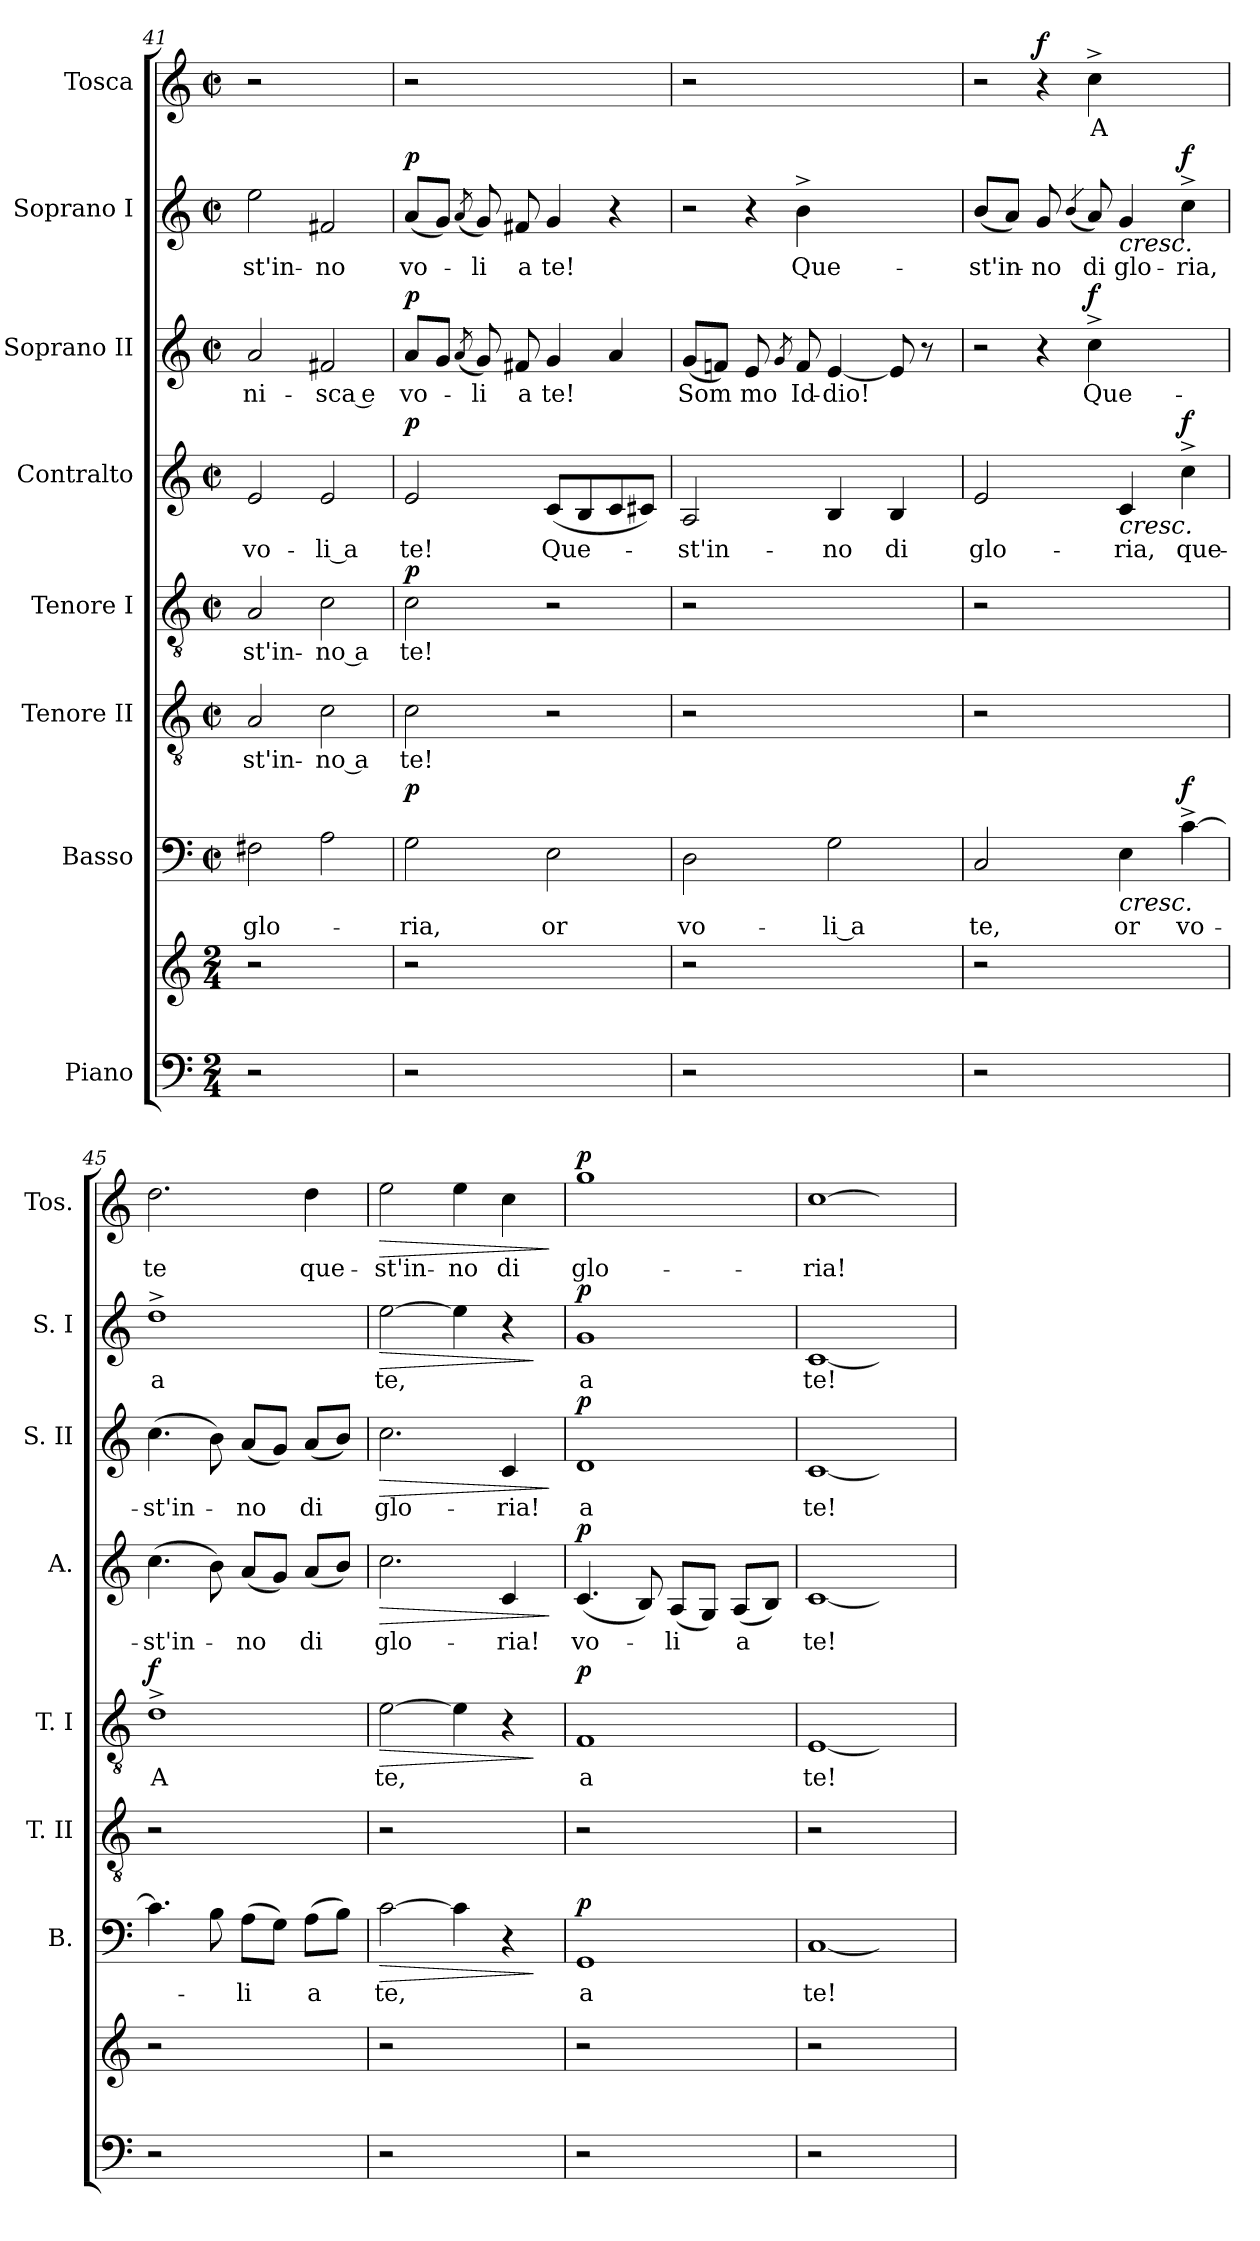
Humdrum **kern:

**kern	**kern	**kern	**text	**dynam	**kern	**text	**kern	**text	**dynam	**kern	**text	**dynam	**kern	**text	**dynam	**kern	**text	**dynam	**kern	**text	**dynam
*part8	*part8	*part7	*part7	*part7	*part6	*part6	*part5	*part5	*part5	*part4	*part4	*part4	*part3	*part3	*part3	*part2	*part2	*part2	*part1	*part1	*part1
*staff9	*staff8	*staff7	*staff7	*staff7	*staff6	*staff6	*staff5	*staff5	*staff5	*staff4	*staff4	*staff4	*staff3	*staff3	*staff3	*staff2	*staff2	*staff2	*staff1	*staff1	*staff1
*I"Piano	*	*I"Basso	*	*	*I"Tenore II	*	*I"Tenore I	*	*	*I"Contralto	*	*	*I"Soprano II	*	*	*I"Soprano I	*	*	*I"Tosca	*	*
*	*	*I'B.	*	*	*I'T. II	*	*I'T. I	*	*	*I'A.	*	*	*I'S. II	*	*	*I'S. I	*	*	*I'Tos.	*	*
*clefF4	*clefG2	*clefF4	*	*	*clefGv2	*	*clefGv2	*	*	*clefG2	*	*	*clefG2	*	*	*clefG2	*	*	*clefG2	*	*
*k[]	*k[]	*k[]	*	*	*k[]	*	*k[]	*	*	*k[]	*	*	*k[]	*	*	*k[]	*	*	*k[]	*	*
*M2/4	*M2/4	*M2/2	*	*	*M2/2	*	*M2/2	*	*	*M2/2	*	*	*M2/2	*	*	*M2/2	*	*	*M2/2	*	*
*	*	*met(c|)	*	*	*met(c|)	*	*met(c|)	*	*	*met(c|)	*	*	*met(c|)	*	*	*met(c|)	*	*	*met(c|)	*	*
=41	=41	=41	=41	=41	=41	=41	=41	=41	=41	=41	=41	=41	=41	=41	=41	=41	=41	=41	=41	=41	=41
!	!	!	!LO:LY:b	!	!	!LO:LY:b	!	!LO:LY:b	!	!	!LO:LY:b	!	!	!LO:LY:b	!	!	!LO:LY:b	!	!	!	!
2r	2r	2F#X\	glo-	.	2A/	-st'in-	2A/	-st'in-	.	2e/	vo-	.	2a/	-ni-	.	2ee\	-st'in-	.	2r	.	.
!	!	!	!	!	!	!LO:LY:b	!	!LO:LY:b	!	!	!LO:LY:b	!	!	!LO:LY:b	!	!	!LO:LY:b	!	!	!	!
2ryy	2ryy	2A\	.	.	2c\	-no a	2c\	-no a	.	2e/	-li a	.	2f#X/	-sca e	.	2f#X/	-no	.	2ryy	.	.
=42	=42	=42	=42	=42	=42	=42	=42	=42	=42	=42	=42	=42	=42	=42	=42	=42	=42	=42	=42	=42	=42
!	!	!	!LO:LY:b	!LO:DY:a	!	!LO:LY:b	!	!LO:LY:b	!LO:DY:a	!	!LO:LY:b	!LO:DY:a	!	!LO:LY:b	!LO:DY:a	!	!LO:LY:b	!LO:DY:a	!	!	!
2r	2r	2G\	-ria,	p	2c\	te!	2c\	te!	p	2e/	te!	p	8a/L	vo-	p	(8a/L	vo-	p	2r	.	.
.	.	.	.	.	.	.	.	.	.	.	.	.	8g/J	.	.	8g/J)	.	.	.	.	.
.	.	.	.	.	.	.	.	.	.	.	.	.	(8qa/	.	.	(8qa/	.	.	.	.	.
!	!	!	!	!	!	!	!	!	!	!	!	!	!	!LO:LY:b	!	!	!LO:LY:b	!	!	!	!
.	.	.	.	.	.	.	.	.	.	.	.	.	8g/)	-li	.	8g/)	-li	.	.	.	.
!	!	!	!	!	!	!	!	!	!	!	!	!	!	!LO:LY:b	!	!	!LO:LY:b	!	!	!	!
.	.	.	.	.	.	.	.	.	.	.	.	.	8f#X/	a	.	8f#X/	a	.	.	.	.
!	!	!	!LO:LY:b	!	!LO:N:vis=2	!	!LO:N:vis=2	!	!	!	!LO:LY:b	!	!	!LO:LY:b	!	!	!LO:LY:b	!	!	!	!
2ryy	2ryy	2E\	or	.	4r	.	4r	.	.	(8c/L	Que-	.	4g/	te!	.	4g/	te!	.	2ryy	.	.
.	.	.	.	.	.	.	.	.	.	8B/	.	.	.	.	.	.	.	.	.	.	.
!	!	!	!	!	!	!	!	!	!	!	!	!	!	!	!	!LO:N:vis=4	!	!	!	!	!
.	.	.	.	.	4ryy	.	4ryy	.	.	8c/	.	.	4a/	.	.	8r	.	.	.	.	.
.	.	.	.	.	.	.	.	.	.	8c#X/J)	.	.	.	.	.	8ryy	.	.	.	.	.
!!LO:PB:g=z
=43	=43	=43	=43	=43	=43	=43	=43	=43	=43	=43	=43	=43	=43	=43	=43	=43	=43	=43	=43	=43	=43
!	!	!	!LO:LY:b	!	!	!	!	!	!	!	!LO:LY:b	!	!	!LO:LY:b	!	!LO:N:vis=2	!	!	!	!	!
2r	2r	2D\	vo-	.	2r	.	2r	.	.	2A/	-st'in-	.	(8g/L	Som	.	4r	.	.	2r	.	.
.	.	.	.	.	.	.	.	.	.	.	.	.	8fn/J)	.	.	.	.	.	.	.	.
!	!	!	!	!	!	!	!	!	!	!	!	!	!	!LO:LY:b	!	!LO:N:vis=4	!	!	!	!	!
.	.	.	.	.	.	.	.	.	.	.	.	.	8e/	mo	.	8r	.	.	.	.	.
.	.	.	.	.	.	.	.	.	.	.	.	.	8qg/	.	.	.	.	.	.	.	.
!	!	!	!	!	!	!	!	!	!	!	!	!	!	!LO:LY:b	!	!	!LO:LY:b	!	!	!	!
.	.	.	.	.	.	.	.	.	.	.	.	.	8f/	Id-	.	4b^\	Que-	.	.	.	.
!	!	!	!LO:LY:b	!	!	!	!	!	!	!	!LO:LY:b	!	!	!LO:LY:b	!	!	!	!	!	!	!
2ryy	2ryy	2G\	-li a	.	2ryy	.	2ryy	.	.	4B/	-no	.	[4e/	-dio!	.	.	.	.	2ryy	.	.
.	.	.	.	.	.	.	.	.	.	.	.	.	.	.	.	4.ryy	.	.	.	.	.
!	!	!	!	!	!	!	!	!	!	!	!LO:LY:b	!	!	!	!	!	!	!	!	!	!
.	.	.	.	.	.	.	.	.	.	4B/	di	.	8e/]	.	.	.	.	.	.	.	.
!	!	!	!	!	!	!	!	!	!	!	!	!	!LO:N:vis=8	!	!	!	!	!	!	!	!
.	.	.	.	.	.	.	.	.	.	.	.	.	16r	.	.	.	.	.	.	.	.
.	.	.	.	.	.	.	.	.	.	.	.	.	16ryy	.	.	.	.	.	.	.	.
=44	=44	=44	=44	=44	=44	=44	=44	=44	=44	=44	=44	=44	=44	=44	=44	=44	=44	=44	=44	=44	=44
!	!	!	!LO:LY:b	!	!	!	!	!	!	!	!LO:LY:b	!	!LO:N:vis=2	!	!	!	!LO:LY:b	!	!LO:N:vis=2	!	!
2r	2r	2C/	te,	.	2r	.	2r	.	.	2e/	glo-	.	4r	.	.	(8b/L	-st'in-	.	4r	.	.
.	.	.	.	.	.	.	.	.	.	.	.	.	.	.	.	8a/J)	.	.	.	.	.
!	!	!	!	!	!	!	!	!	!	!	!	!	!LO:N:vis=4	!	!	!	!LO:LY:b	!	!LO:N:vis=4	!	!LO:DY:a
.	.	.	.	.	.	.	.	.	.	.	.	.	8r	.	.	8g/	-no	.	8r	.	f
.	.	.	.	.	.	.	.	.	.	.	.	.	.	.	.	(4qb/	.	.	.	.	.
!	!	!	!	!	!	!	!	!	!	!	!	!	!	!LO:LY:b	!LO:DY:a	!	!LO:LY:b	!	!	!LO:LY:b	!
.	.	.	.	.	.	.	.	.	.	.	.	.	4cc^\	Que-	f	8a/)	di	.	4cc^\	A	.
!	!	!	!LO:LY:b	!LO:HP:b	!	!	!	!	!	!	!LO:LY:b	!LO:HP:b	!	!	!	!	!LO:LY:b	!LO:HP:b	!	!	!
2ryy	2ryy	4E\	or	<	2ryy	.	2ryy	.	.	4c/	-ria,	<	.	.	.	4g/	glo-	<	.	.	.
.	.	.	.	.	.	.	.	.	.	.	.	.	4.ryy	.	.	.	.	.	4.ryy	.	.
!	!	!	!LO:LY:b	!LO:DY:a	!	!	!	!	!	!	!LO:LY:b	!LO:DY:a	!	!	!	!	!LO:LY:b	!LO:DY:a	!	!	!
.	.	[4c^\	vo-	f	.	.	.	.	.	4cc^\	que-	f	.	.	.	4cc^\	-ria,	f	.	.	.
.	.	.	.	[	.	.	.	.	.	.	.	[	.	.	.	.	.	[	.	.	.
=45	=45	=45	=45	=45	=45	=45	=45	=45	=45	=45	=45	=45	=45	=45	=45	=45	=45	=45	=45	=45	=45
!	!	!	!	!	!	!	!	!LO:LY:b	!LO:DY:a	!	!LO:LY:b	!	!	!LO:LY:b	!	!	!LO:LY:b	!	!	!LO:LY:b	!
2r	2r	4.c\]	.	.	2r	.	1d^	A	f	(4.cc\	-st'in-	.	(4.cc\	-st'in-	.	1dd^	a	.	2.dd\	te	.
.	.	8B\	.	.	.	.	.	.	.	8b\)	.	.	8b\)	.	.	.	.	.	.	.	.
!	!	!	!LO:LY:b	!	!	!	!	!	!	!	!LO:LY:b	!	!	!LO:LY:b	!	!	!	!	!	!	!
2ryy	2ryy	(8A\L	-li	.	2ryy	.	.	.	.	(8a/L	-no	.	(8a/L	-no	.	.	.	.	.	.	.
.	.	8G\J)	.	.	.	.	.	.	.	8g/J)	.	.	8g/J)	.	.	.	.	.	.	.	.
!	!	!	!LO:LY:b	!	!	!	!	!	!	!	!LO:LY:b	!	!	!LO:LY:b	!	!	!	!	!	!LO:LY:b	!
.	.	(8A\L	a	.	.	.	.	.	.	(8a/L	di	.	(8a/L	di	.	.	.	.	4dd\	que-	.
.	.	8B\J)	.	.	.	.	.	.	.	8b/J)	.	.	8b/J)	.	.	.	.	.	.	.	.
=46	=46	=46	=46	=46	=46	=46	=46	=46	=46	=46	=46	=46	=46	=46	=46	=46	=46	=46	=46	=46	=46
!	!	!	!LO:LY:b	!LO:HP:b	!	!	!	!LO:LY:b	!LO:HP:b	!	!LO:LY:b	!LO:HP:b	!	!LO:LY:b	!LO:HP:b	!	!LO:LY:b	!LO:HP:b	!	!LO:LY:b	!LO:HP:b
2r	2r	[2c\	te,	>	2r	.	[2e\	te,	>	2.cc\	glo-	>	2.cc\	glo-	>	[2ee\	te,	>	2ee\	-st'in-	>
!	!	!	!	!	!	!	!	!	!	!	!	!	!	!	!	!	!	!	!	!LO:LY:b	!
2ryy	2ryy	4c\]	.	.	2ryy	.	4e\]	.	.	.	.	.	.	.	.	4ee\]	.	.	4ee\	-no	.
!	!	!LO:N:vis=4	!	!	!	!	!LO:N:vis=4	!	!	!	!LO:LY:b	!	!	!LO:LY:b	!	!LO:N:vis=4	!	!	!	!LO:LY:b	!
.	.	8r	.	.	.	.	8r	.	.	4c/	-ria!	.	4c/	-ria!	.	8r	.	.	4cc\	di	.
.	.	8ryy	.	]	.	.	8ryy	.	]	.	.	.	.	.	.	8ryy	.	]	.	.	.
.	.	.	.	.	.	.	.	.	.	.	.	]	.	.	]	.	.	.	.	.	]
!!LO:PB:g=z
=47	=47	=47	=47	=47	=47	=47	=47	=47	=47	=47	=47	=47	=47	=47	=47	=47	=47	=47	=47	=47	=47
!	!	!	!LO:LY:b	!LO:DY:a	!	!	!	!LO:LY:b	!LO:DY:a	!	!LO:LY:b	!LO:DY:a	!	!LO:LY:b	!LO:DY:a	!	!LO:LY:b	!LO:DY:a	!	!LO:LY:b	!LO:DY:a
2r	2r	1GG	a	p	2r	.	1F	a	p	(4.c/	vo-	p	1d	a	p	1g	a	p	1gg	glo-	p
.	.	.	.	.	.	.	.	.	.	8B/)	.	.	.	.	.	.	.	.	.	.	.
!	!	!	!	!	!	!	!	!	!	!	!LO:LY:b	!	!	!	!	!	!	!	!	!	!
2ryy	2ryy	.	.	.	2ryy	.	.	.	.	(8A/L	-li	.	.	.	.	.	.	.	.	.	.
.	.	.	.	.	.	.	.	.	.	8G/J)	.	.	.	.	.	.	.	.	.	.	.
!	!	!	!	!	!	!	!	!	!	!	!LO:LY:b	!	!	!	!	!	!	!	!	!	!
.	.	.	.	.	.	.	.	.	.	(8A/L	a	.	.	.	.	.	.	.	.	.	.
.	.	.	.	.	.	.	.	.	.	8B/J)	.	.	.	.	.	.	.	.	.	.	.
=48	=48	=48	=48	=48	=48	=48	=48	=48	=48	=48	=48	=48	=48	=48	=48	=48	=48	=48	=48	=48	=48
!	!	!	!LO:LY:b	!	!	!	!	!LO:LY:b	!	!	!LO:LY:b	!	!	!LO:LY:b	!	!	!LO:LY:b	!	!	!LO:LY:b	!
2r	2r	[1C	te!	.	2r	.	[1E	te!	.	[1c	te!	.	[1c	te!	.	[1c	te!	.	[1cc	-ria!	.
2ryy	2ryy	.	.	.	2ryy	.	.	.	.	.	.	.	.	.	.	.	.	.	.	.	.
=	=	=	=	=	=	=	=	=	=	=	=	=	=	=	=	=	=	=	=	=	=
*-	*-	*-	*-	*-	*-	*-	*-	*-	*-	*-	*-	*-	*-	*-	*-	*-	*-	*-	*-	*-	*-
